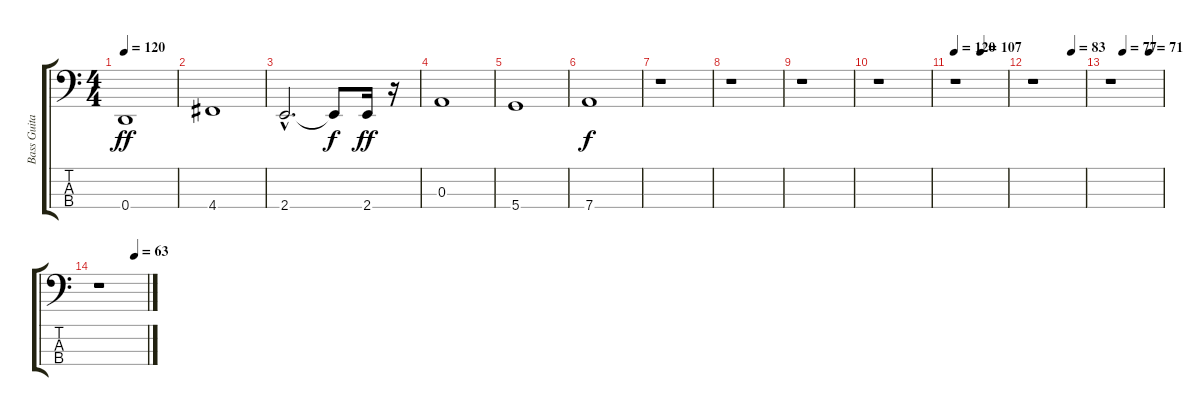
\track ("Bass Guitar" "Bass Guita") {instrument electricbassfinger}
\staff {score tabs}
\tuning (G2 D2 A1 D1) {hide}
\ts (4 4)
\tempo 120
\clef f4
\ks c
0.4.1{dy ff} |
4.4.1 |
2.4{hac}.2{d} 2.4{t}.8{dy f} 2.4.16{dy ff} r.16 |
0.3.1 |
5.4.1 |
7.4.1{dy f} |
r.1 |
r.1 |
r.1 |
r.1 |
\tempo 120
\tempo (107 0.5)
r.1 |
\tempo (83 0.75)
r.1 |
\tempo (77 0.25)
\tempo (71 0.75)
r.1 |
\tempo (63 0.75)
r.1
